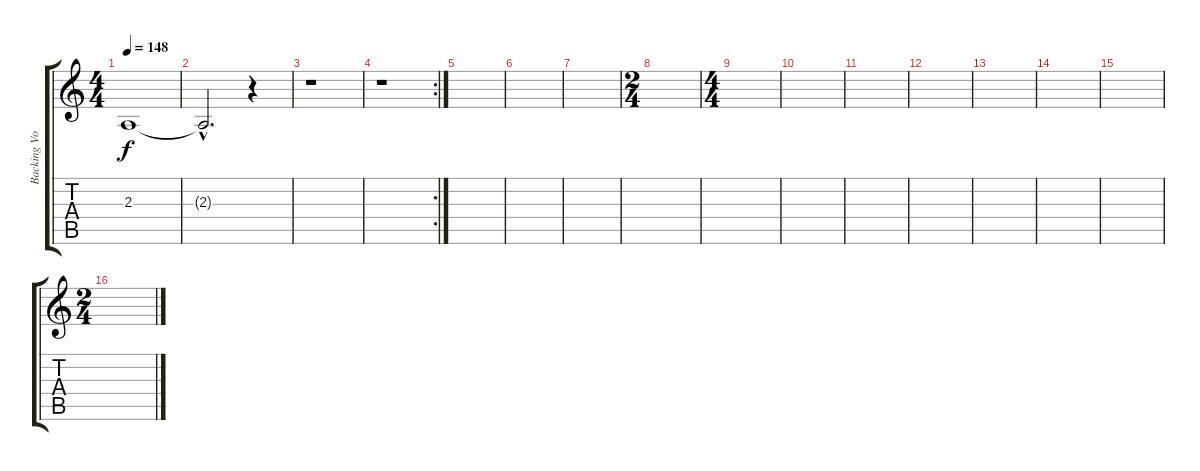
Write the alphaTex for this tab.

\track ("Backing Vocal" "Backing Vo") {instrument sopranosax}
\staff {score tabs}
\tuning (E4 B3 G3 D3 A2 E2) {hide}
\ts (4 4)
\tempo 148
\clef g2
\ks c
2.3.1{dy f} |
2.3{hac t}.2{d} r.4 |
r.1 |
\rc 2
r.1 |
|
|
|
\ts (2 4)
|
\ts (4 4)
|
|
|
|
|
|
|
\ts (2 4)
